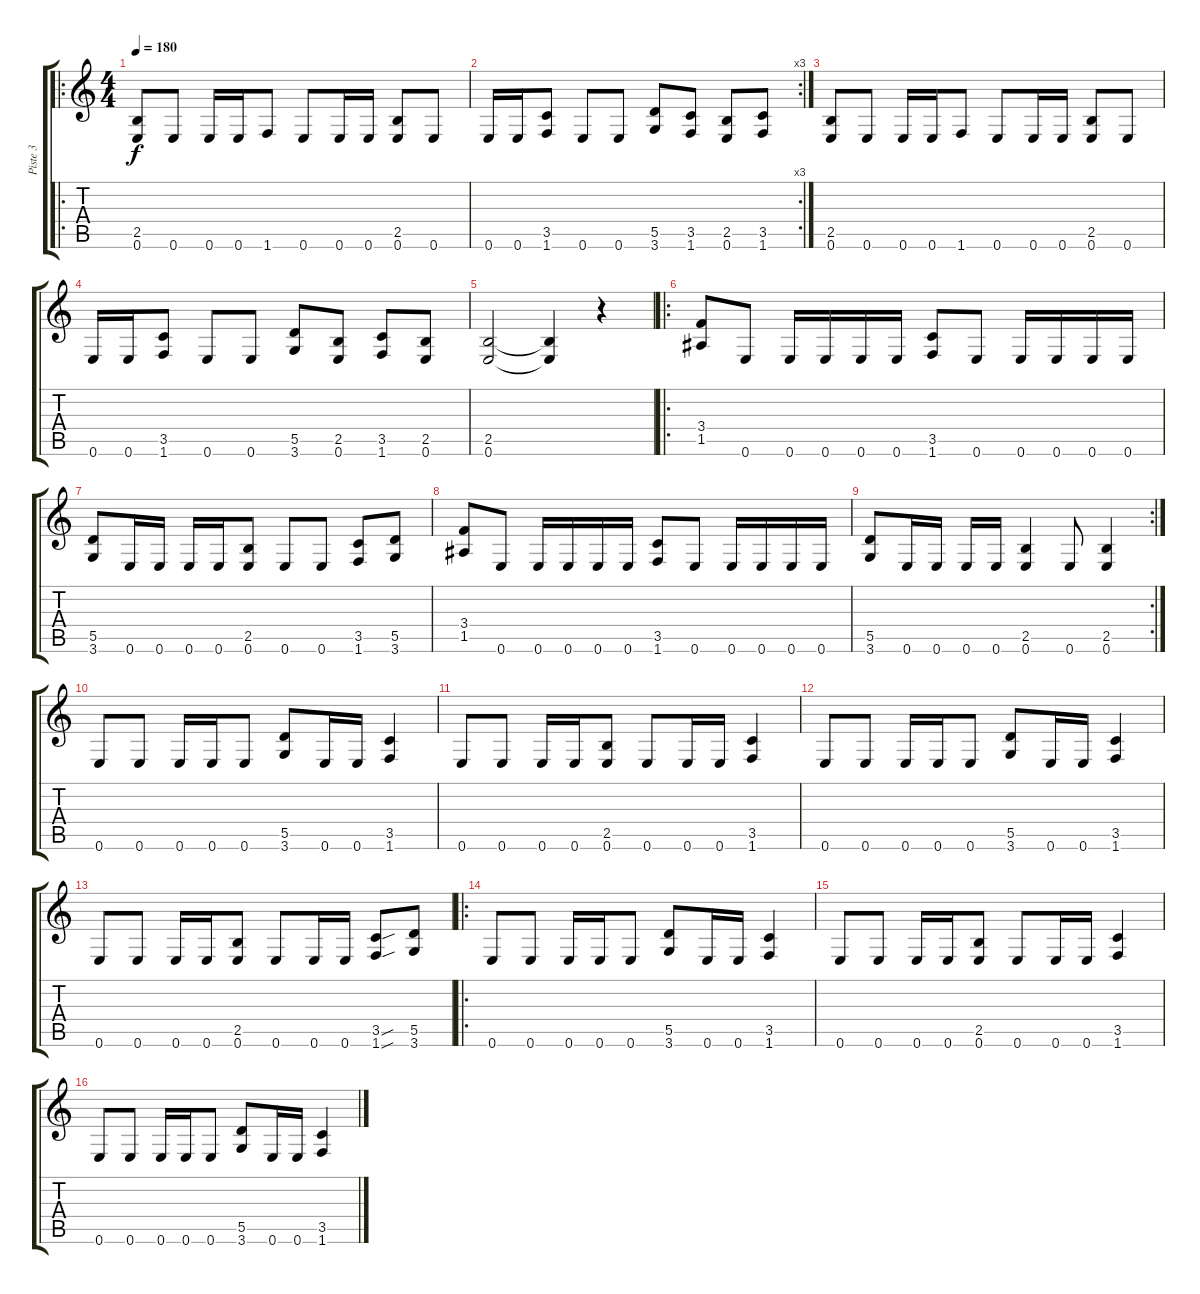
\track ("Piste 3" "Piste 3") {instrument distortionguitar}
\staff {score tabs}
\tuning (E4 B3 G3 D3 A2 E2) {hide}
\ro
\ts (4 4)
\tempo 180
\clef g2
\ks c
(2.5 0.6).8{dy f} 0.6.8 0.6.16 0.6.16 1.6.8 0.6.8 0.6.16 0.6.16 (2.5 0.6).8 0.6.8 |
\rc 3
0.6.16 0.6.16 (3.5 1.6).8 0.6.8 0.6.8 (5.5 3.6).8 (3.5 1.6).8 (2.5 0.6).8 (3.5 1.6).8 |
(2.5 0.6).8 0.6.8 0.6.16 0.6.16 1.6.8 0.6.8 0.6.16 0.6.16 (2.5 0.6).8 0.6.8 |
0.6.16 0.6.16 (3.5 1.6).8 0.6.8 0.6.8 (5.5 3.6).8 (2.5 0.6).8 (3.5 1.6).8 (2.5 0.6).8 |
(2.5 0.6).2 (2.5{t} 0.6{t}).4 r.4 |
\ro
(3.4 1.5).8 0.6.8 0.6.16 0.6.16 0.6.16 0.6.16 (3.5 1.6).8 0.6.8 0.6.16 0.6.16 0.6.16 0.6.16 |
(5.5 3.6).8 0.6.16 0.6.16 0.6.16 0.6.16 (2.5 0.6).8 0.6.8 0.6.8 (3.5 1.6).8 (5.5 3.6).8 |
(3.4 1.5).8 0.6.8 0.6.16 0.6.16 0.6.16 0.6.16 (3.5 1.6).8 0.6.8 0.6.16 0.6.16 0.6.16 0.6.16 |
\rc 2
(5.5 3.6).8 0.6.16 0.6.16 0.6.16 0.6.16 (2.5 0.6).4 0.6.8 (2.5 0.6).4 |
0.6.8 0.6.8 0.6.16 0.6.16 0.6.8 (5.5 3.6).8 0.6.16 0.6.16 (3.5 1.6).4 |
0.6.8 0.6.8 0.6.16 0.6.16 (2.5 0.6).8 0.6.8 0.6.16 0.6.16 (3.5 1.6).4 |
0.6.8 0.6.8 0.6.16 0.6.16 0.6.8 (5.5 3.6).8 0.6.16 0.6.16 (3.5 1.6).4 |
0.6.8 0.6.8 0.6.16 0.6.16 (2.5 0.6).8 0.6.8 0.6.16 0.6.16 (3.5{sou} 1.6{sou}).8 (5.5 3.6).8 |
\ro
0.6.8 0.6.8 0.6.16 0.6.16 0.6.8 (5.5 3.6).8 0.6.16 0.6.16 (3.5 1.6).4 |
0.6.8 0.6.8 0.6.16 0.6.16 (2.5 0.6).8 0.6.8 0.6.16 0.6.16 (3.5 1.6).4 |
0.6.8 0.6.8 0.6.16 0.6.16 0.6.8 (5.5 3.6).8 0.6.16 0.6.16 (3.5 1.6).4
